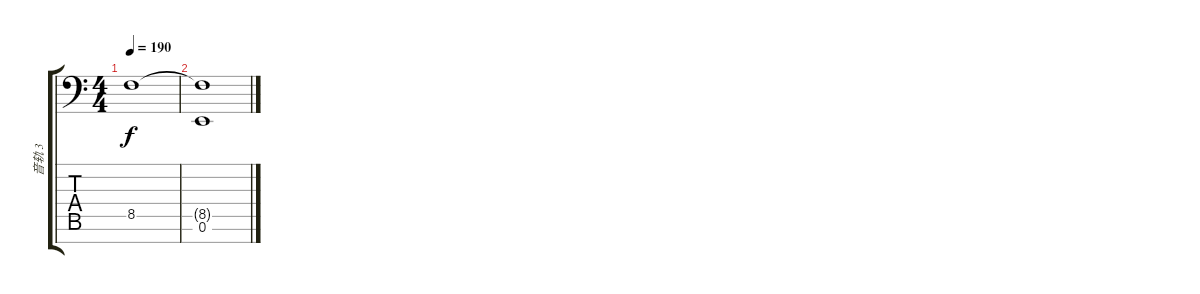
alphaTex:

\track ("音轨 3" "音轨 3") {instrument trumpet}
\staff {score tabs}
\tuning (E4 B3 G3 D3 A2 E2 C-1) {hide}
\ts (4 4)
\tempo 190
\clef f4
\ks c
8.5.1{dy f} |
(8.5{t} 0.6).1
